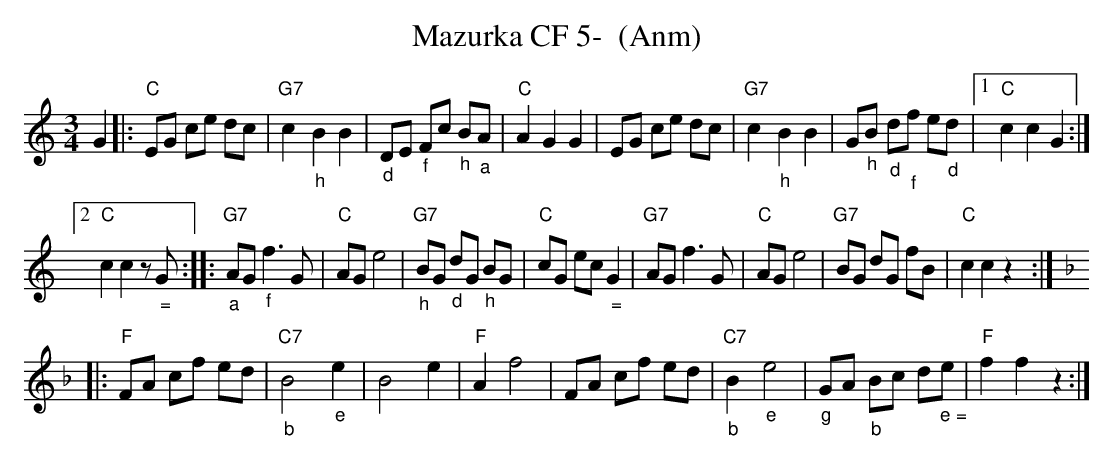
X:1
T:Mazurka CF 5-  (Anm)
M:3/4
L:1/8
K:Cmaj%%MIDI gchordon
G2 |: "C"EG ce dc | "G7"c2"_h"B2B2 | "_d"DE "_f"Fc "_h"B"_a"A | "C"A2G2G2 | EG ce dc | "G7"c2"_h"B2B2 | G"_h"B "_d"d"_""_f"f e"_d"d |1 "C"c2c2G2 :|2
"C"c2c2z"_ ="G :: "G7""_a"AG "_f"f3G | "C"AGe4 | "G7""_h"BG "_d"dG "_h"BG | "C"cG ec"_ ="G2 | "G7"AGf3G | "C"AGe4 | "G7"BG dG fB | "C"c2c2z2 :: [K:Fmaj]
"F"FA cf ed | "C7""_b"B4"_e"e2 | B4e2 | "F"A2f4 | FA cf ed | "C7""_b"B2"_e"e4 | "_g"GA "_b"Bc d"_ e ="e | "F"f2f2z2 :|
